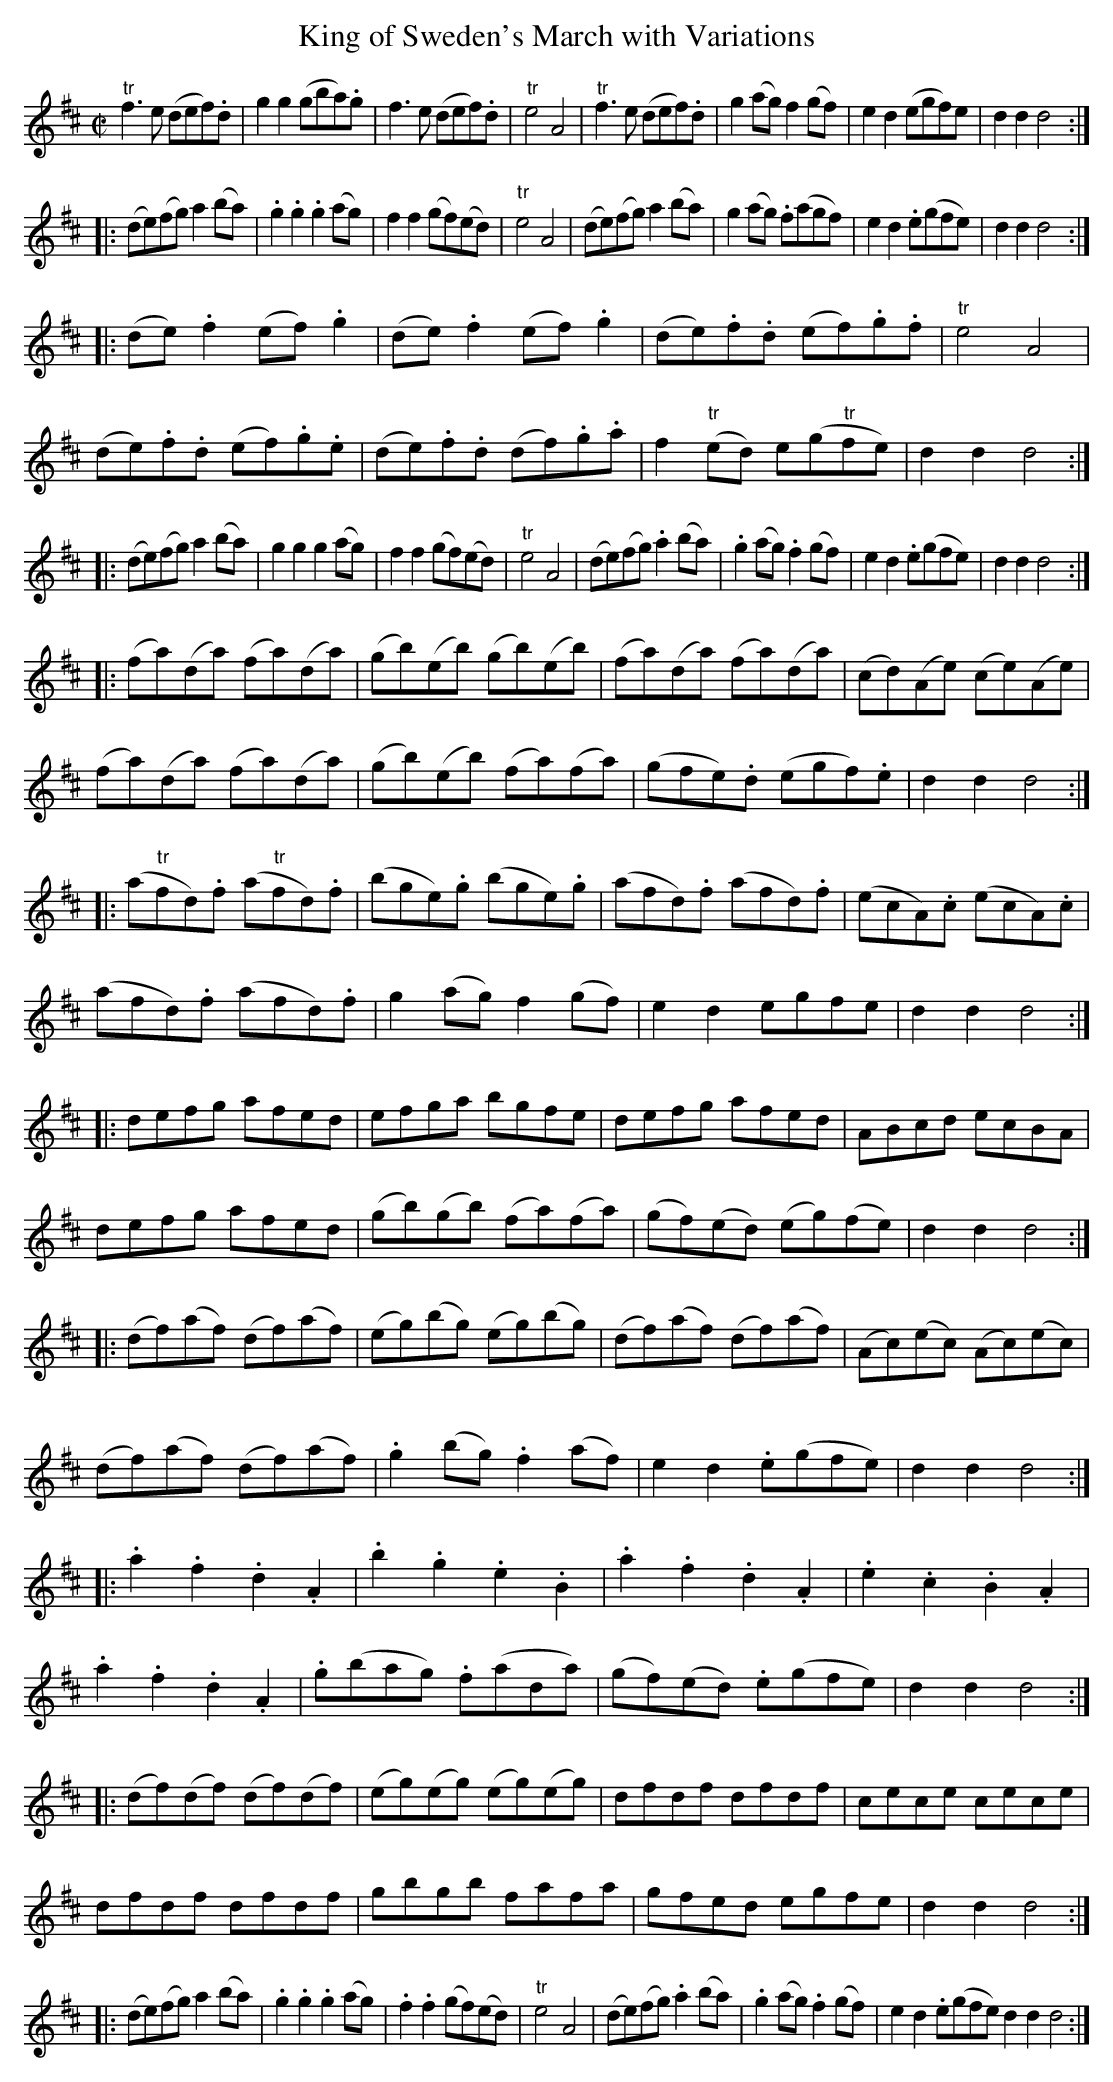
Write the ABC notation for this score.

X:1
T:King of Sweden's March with Variations
M:C|
K:D
"tr"f3e (def).d| g2g2 (gba).g| f3e (def).d| "tr"e4 A4|\
"tr"f3e (def).d| g2(ag) f2(gf)| e2d2 (egf)e| d2d2 d4:|
|:(de)(fg) a2(ba)| .g2.g2.g2 (ag)| f2f2 (gf)(ed)| "tr"e4 A4|\
(de)(fg) a2(ba)| g2(ag) .f(agf)| e2d2 .e(gfe)| d2d2 d4:|
|:(de).f2 (ef).g2| (de).f2 (ef).g2| \
(de).f.d (ef).g.f| "tr"e4 A4|
(de).f.d (ef).g.e| (de).f.d (df).g.a| \
f2"tr"(ed) e(g"tr"fe)| d2d2 d4:|
|:(de)(fg) a2(ba)| g2g2g2 (ag)| f2f2 (gf)(ed)| "tr"e4 A4|\
(de)(fg) .a2(ba)| .g2(ag) .f2(gf)| e2d2 .e(gfe)| d2d2 d4:|
|:(fa)(da) (fa)(da)| (gb)(eb) (gb)(eb)| \
(fa)(da) (fa)(da) | (cd)(Ae) (ce)(Ae)|
(fa)(da) (fa)(da)| (gb)(eb) (fa)(fa)| \
(gfe).d (egf).e| d2d2 d4:|
|:(a"tr"fd).f (a"tr"fd).f| (bge).g (bge).g|\
(afd).f (afd).f| (ecA).c (ecA).c|
(afd).f (afd).f| g2(ag) f2(gf)|\
e2d2 egfe| d2d2 d4:|
|:defg afed| efga bgfe| defg afed| ABcd ecBA|
defg afed| (gb)(gb) (fa)(fa)| (gf)(ed) (eg)(fe)| d2d2 d4:|
|:(df)(af) (df)(af)| (eg)(bg) (eg)(bg)| \
(df)(af) (df)(af)| (Ac)(ec) (Ac)(ec)|
(df)(af) (df)(af)| .g2(bg) .f2(af)| \
e2d2 .e(gfe)| d2d2 d4:|
|:.a2.f2 .d2.A2| .b2.g2 .e2.B2| .a2.f2 .d2.A2| .e2.c2 .B2.A2|
.a2.f2 .d2.A2| .g(bag) .f(ada)| (gf)(ed) .e(gfe)| d2d2 d4:|
|:(df)(df) (df)(df)| (eg)(eg) (eg)(eg)| dfdf dfdf| cece cece|
dfdf dfdf| gbgb fafa| gfed egfe| d2d2 d4 :|
|:(de)(fg) a2(ba)| .g2.g2 .g2(ag)| .f2.f2 (gf)(ed)| "tr"e4A4|\
(de)(fg) .a2(ba)| .g2(ag) .f2(gf)| e2d2 .e(gfe) d2d2 d4:|
